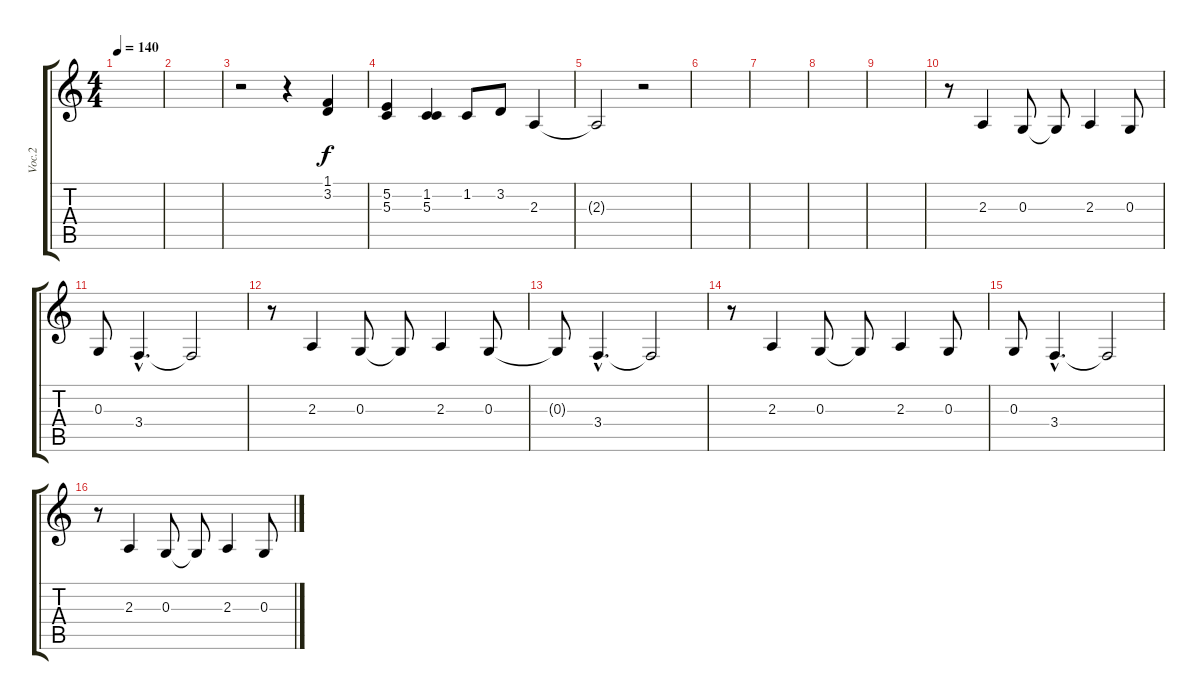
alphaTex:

\track ("Voc.2" "Voc.2") {instrument lead2sawtooth}
\staff {score tabs}
\tuning (E4 B3 G3 D3 A2 E2) {hide}
\ts (4 4)
\tempo 140
\clef g2
\ks c
|
|
r.2 r.4 (1.1 3.2).4 |
(5.2 5.3).4 (1.2 5.3).4 1.2.8 3.2.8 2.3.4 |
2.3{t}.2 r.2 |
|
|
|
|
r.8 2.3.4 0.3.8 0.3{t}.8 2.3.4 0.3.8 |
0.3.8 3.4{hac}.4{d} 3.4{t}.2 |
r.8 2.3.4 0.3.8 0.3{t}.8 2.3.4 0.3.8 |
0.3{t}.8 3.4{hac}.4{d} 3.4{t}.2 |
r.8 2.3.4 0.3.8 0.3{t}.8 2.3.4 0.3.8 |
0.3.8 3.4{hac}.4{d} 3.4{t}.2 |
r.8 2.3.4 0.3.8 0.3{t}.8 2.3.4 0.3.8
